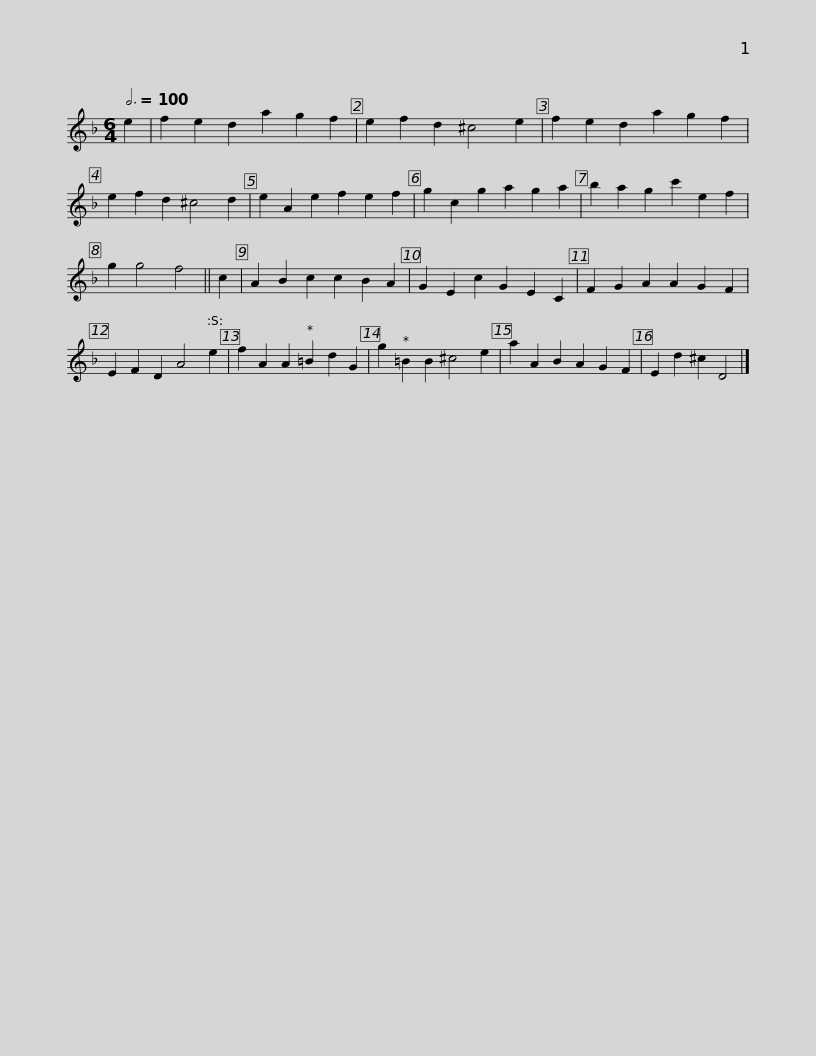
X:1
L:1/8
Q:3/4=100
M:6/4
I:linebreak $
K:Dmin
V:1 treble
V:1
 e2 | f2 e2 d2 a2 g2 f2 | e2 f2 d2 ^c4 e2 | f2 e2 d2 a2 g2 f2 | e2 f2 d2 ^c4 d2 | %5
 e2 A2 e2 f2 e2 f2 | g2 c2 g2 a2 g2 a2 |$ b2 a2 g2 c'2 e2 f2 | g2 g4 f4 || c2 | %10
 A2 B2 c2 c2 B2 A2 | G2 E2 c2 G2 E2 C2 | F2 G2 A2 A2 G2 F2 | E2 F2 D2 A4 e2 |$ f2 A2 A2 =B2 d2 G2 | %15
 g2 =B2 B2 ^c4 e2 | a2 A2 B2 A2 G2 F2 | E2 d2 ^c2 D4 |] %18
